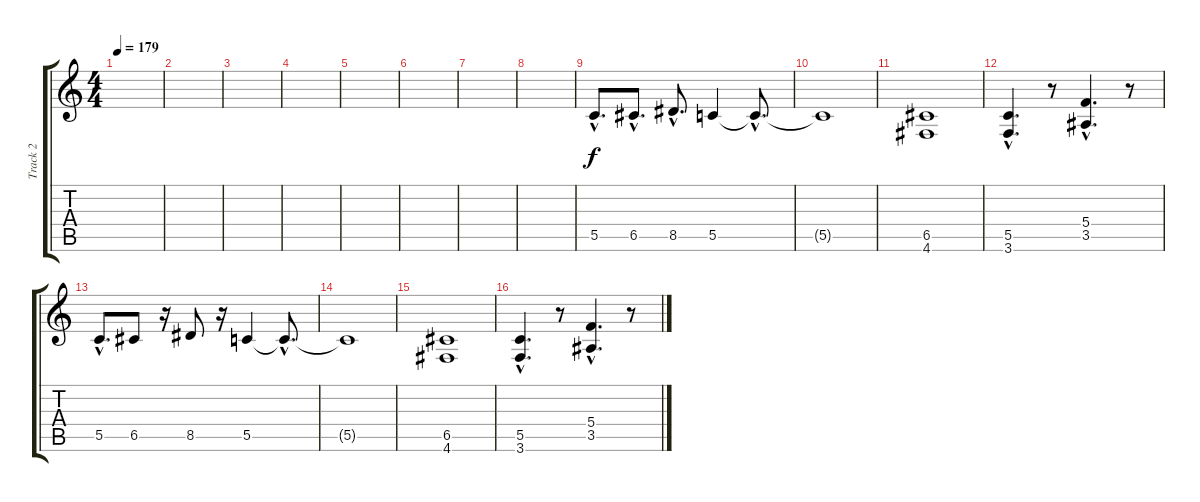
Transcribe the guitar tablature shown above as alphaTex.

\track ("Track 2" "Track 2") {instrument overdrivenguitar}
\staff {score tabs}
\tuning (D4 A3 F3 C3 G2 D2) {hide}
\ts (4 4)
\tempo 179
\clef g2
\ks c
|
|
|
|
|
|
|
|
5.5{hac}.8{d} 6.5{hac}.8{d} 8.5{hac}.8{d} 5.5.4 5.5{hac t}.8{d} |
5.5{t}.1 |
(6.5 4.6).1 |
(5.5{hac} 3.6{hac}).4{d} r.8 (5.4{hac} 3.5{hac}).4{d} r.8 |
5.5{hac}.8{d} 6.5.8 r.16 8.5.8 r.16 5.5.4 5.5{hac t}.8{d} |
5.5{t}.1 |
(6.5 4.6).1 |
(5.5{hac} 3.6{hac}).4{d} r.8 (5.4{hac} 3.5{hac}).4{d} r.8
